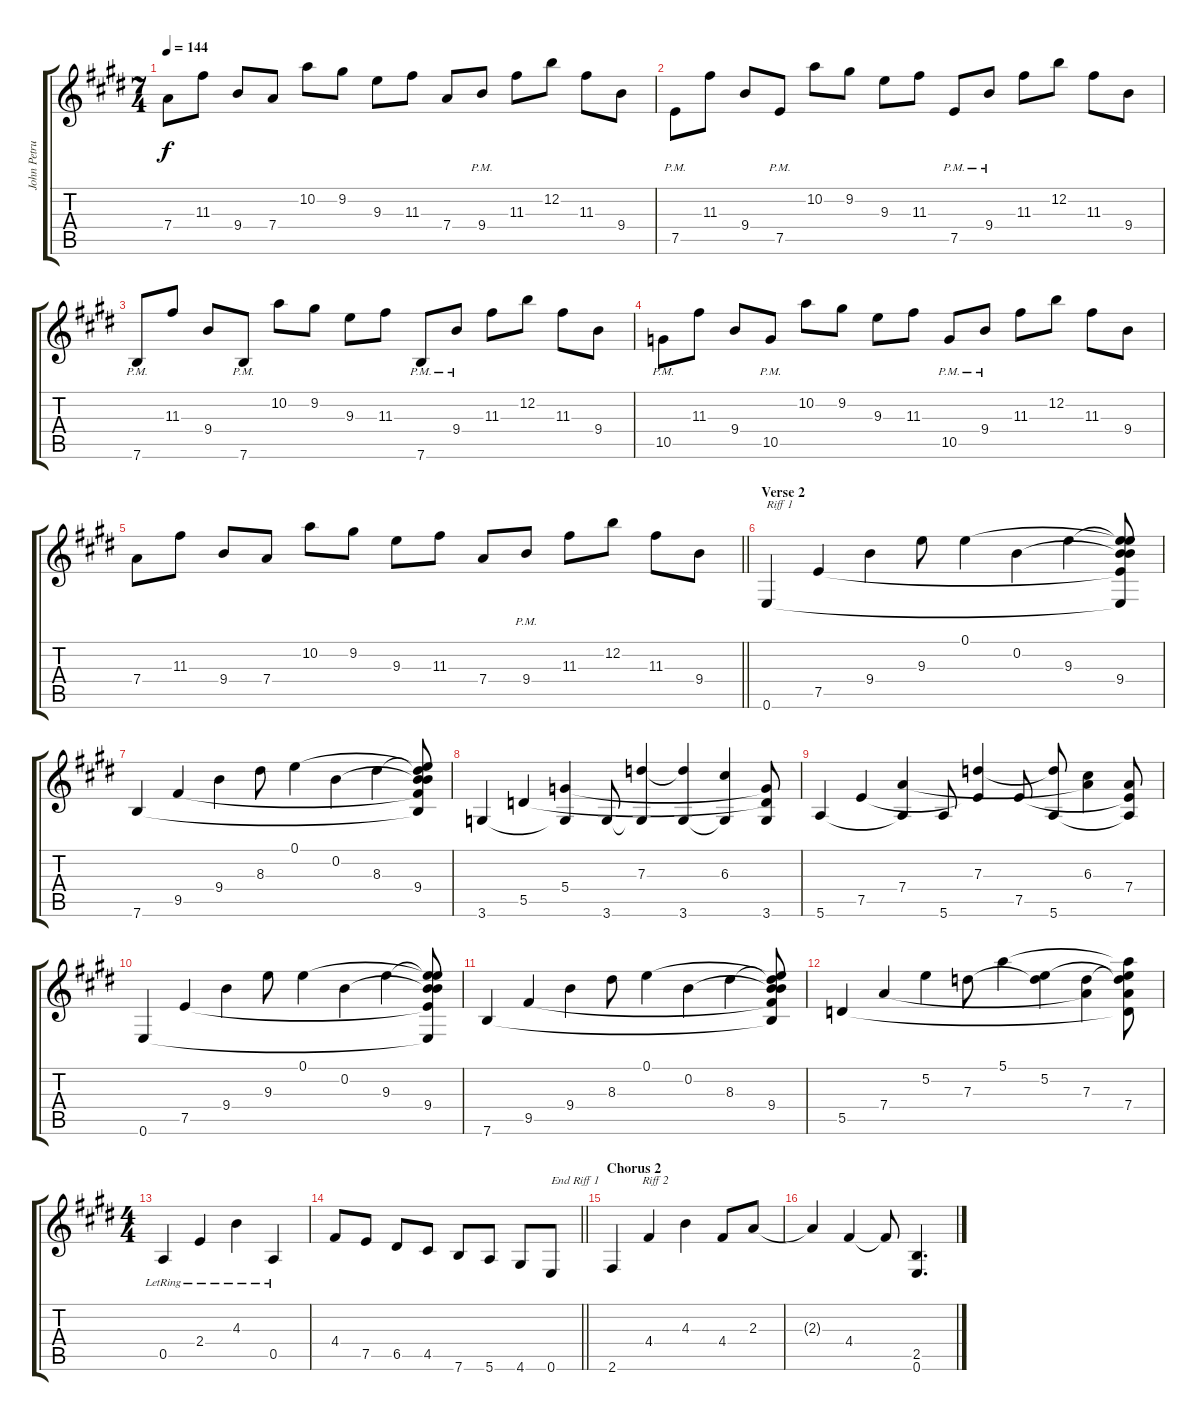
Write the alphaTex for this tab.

\track ("John Petrucci" "John Petru") {instrument distortionguitar}
\staff {score tabs}
\tuning (E4 B3 G3 D3 A2 E2) {hide}
\ts (7 4)
\tempo 144
\clef g2
\ks e
7.4.8{dy f} 11.3.8 9.4.8 7.4.8 10.2.8 9.2.8 9.3.8 11.3.8 7.4.8 9.4{pm}.8 11.3.8 12.2.8 11.3.8 9.4.8 |
7.5{pm}.8 11.3.8 9.4.8 7.5{pm}.8 10.2.8 9.2.8 9.3.8 11.3.8 7.5{pm}.8 9.4{pm}.8 11.3.8 12.2.8 11.3.8 9.4.8 |
7.6{pm}.8 11.3.8 9.4.8 7.6{pm}.8 10.2.8 9.2.8 9.3.8 11.3.8 7.6{pm}.8 9.4{pm}.8 11.3.8 12.2.8 11.3.8 9.4.8 |
10.5{pm}.8 11.3.8 9.4.8 10.5{pm}.8 10.2.8 9.2.8 9.3.8 11.3.8 10.5{pm}.8 9.4{pm}.8 11.3.8 12.2.8 11.3.8 9.4.8 |
\barLineRight lightlight
7.4.8 11.3.8 9.4.8 7.4.8 10.2.8 9.2.8 9.3.8 11.3.8 7.4.8 9.4{pm}.8 11.3.8 12.2.8 11.3.8 9.4.8 |
\section ("" "Verse 2")
0.6.4{txt "Riff 1"} 7.5.4 9.4.4 9.3.8 0.1.4 0.2.4 9.3.4 (0.1{t} 0.2{t} 9.3{t} 9.4 7.5{t} 0.6{t}).8 |
7.6.4 9.5.4 9.4.4 8.3.8 0.1.4 0.2.4 8.3.4 (0.1{t} 0.2{t} 8.3{t} 9.4 9.5{t} 7.6{t}).8 |
3.6.4 5.5.4 (5.4 3.6{t}).4 3.6.8 (7.3 3.6{t}).4 (7.3{t} 3.6).4 (6.3 3.6{t}).4 (5.4{t} 5.5{t} 3.6).8 |
5.6.4 7.5.4 (7.4 5.6{t}).4 5.6.8 (7.3 7.5{t}).4 7.5.8 (7.3{t} 5.6).8 (6.3 7.4{t}).4 (7.4 7.5{t} 5.6{t}).8 |
0.6.4 7.5.4 9.4.4 9.3.8 0.1.4 0.2.4 9.3.4 (0.1{t} 0.2{t} 9.3{t} 9.4 7.5{t} 0.6{t}).8 |
7.6.4 9.5.4 9.4.4 8.3.8 0.1.4 0.2.4 8.3.4 (0.1{t} 0.2{t} 8.3{t} 9.4 9.5{t} 7.6{t}).8 |
5.5.4 7.4.4 5.2.4 7.3.8 5.1.4 (5.2 7.3{t}).4 (7.3 7.4{t}).4 (5.1{t} 5.2{t} 7.3{t} 7.4 5.5{t}).8 |
\ts (4 4)
0.5{lr}.4 2.4{lr}.4 4.3{lr}.4 0.5{lr}.4 |
\barLineRight lightlight
4.4.8 7.5.8 6.5.8 4.5.8 7.6.8 5.6.8 4.6.8 0.6.8{txt "End Riff 1"} |
\section ("" "Chorus 2")
2.6.4{txt "          Riff 2"} 4.4.4 4.3.4 4.4.8 2.3.8 |
2.3{t}.4 4.4.4 4.4{t}.8 (2.5 0.6).4{d}
